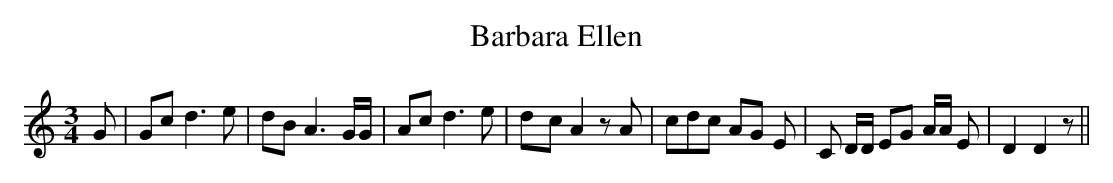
X:1
T:Barbara Ellen
M:3/4
L:1/8
K:C
 G| Gc d3 e| dB A3 G/2G/2| Ac d3 e|d-c A2 z A| cdc AG E| C D/2D/2 EG A/2A/2 E|\
 D2 D2 z||
